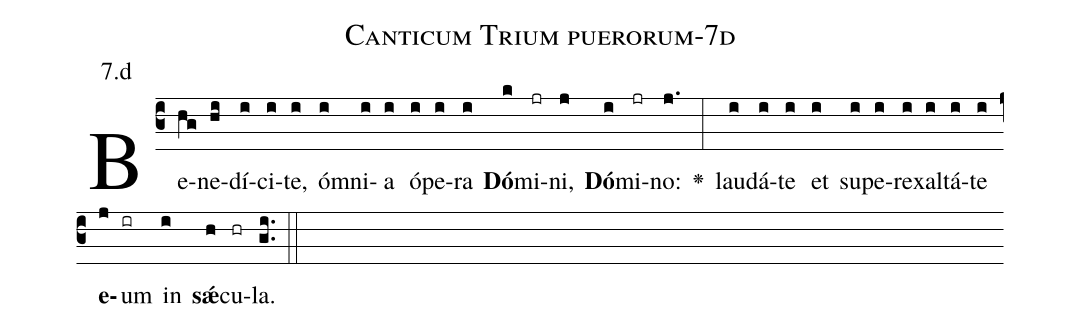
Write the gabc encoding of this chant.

name: Canticum Trium puerorum-7d;
annotation: 7.d;
%%
(c3)Be(hg)ne(hi)dí(i)ci(i)te,(i) óm(i)ni(i)a(i) ó(i)pe(i)ra(i) <b>Dó</b>(k)mi(jr)ni,(j) <b>Dó</b>(i)mi(jr)no:(j.) <v>\greheightstar</v>(:) lau(i)dá(i)te(i) et(i) su(i)pe(i)re(i)xal(i)tá(i)te(i) <b>e</b>(j)um(ir) in(i) <b>sǽ</b>(h)cu(hr)la.(gi..) (::)


%E(i) u(i) o(j) u(i) a(h) e.(gi..) (::)
